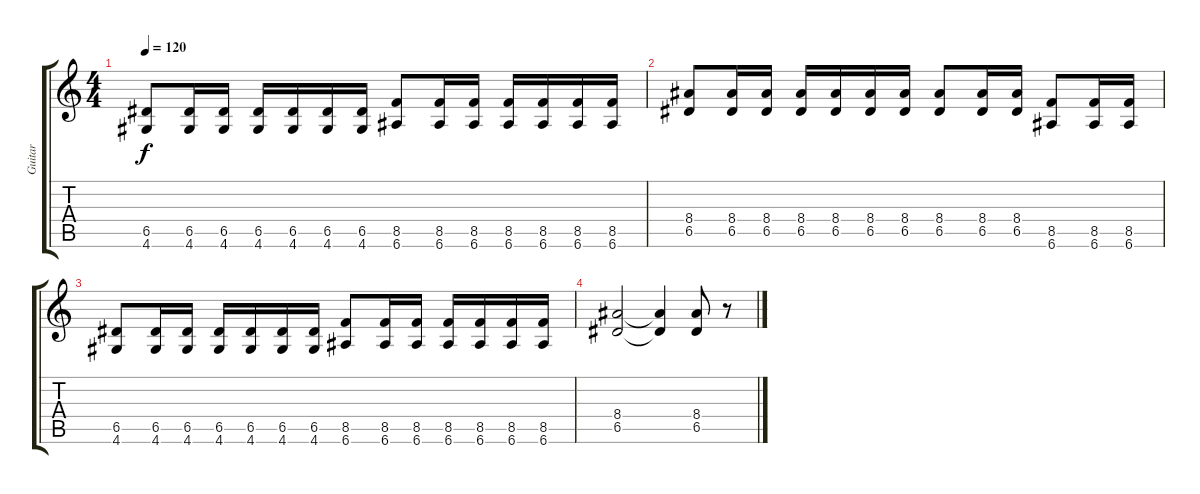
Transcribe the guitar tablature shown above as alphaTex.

\track ("Guitar" "Guitar") {instrument distortionguitar}
\staff {score tabs}
\tuning (E4 B3 G3 D3 A2 E2) {hide}
\ts (4 4)
\tempo 120
\clef g2
\ks c
(6.5 4.6).8{dy f} (6.5 4.6).16 (6.5 4.6).16 (6.5 4.6).16 (6.5 4.6).16 (6.5 4.6).16 (6.5 4.6).16 (8.5 6.6).8 (8.5 6.6).16 (8.5 6.6).16 (8.5 6.6).16 (8.5 6.6).16 (8.5 6.6).16 (8.5 6.6).16 |
(8.4 6.5).8 (8.4 6.5).16 (8.4 6.5).16 (8.4 6.5).16 (8.4 6.5).16 (8.4 6.5).16 (8.4 6.5).16 (8.4 6.5).8 (8.4 6.5).16 (8.4 6.5).16 (8.5 6.6).8 (8.5 6.6).16 (8.5 6.6).16 |
(6.5 4.6).8 (6.5 4.6).16 (6.5 4.6).16 (6.5 4.6).16 (6.5 4.6).16 (6.5 4.6).16 (6.5 4.6).16 (8.5 6.6).8 (8.5 6.6).16 (8.5 6.6).16 (8.5 6.6).16 (8.5 6.6).16 (8.5 6.6).16 (8.5 6.6).16 |
(8.4 6.5).2 (8.4{t} 6.5{t}).4 (8.4 6.5).8 r.8
